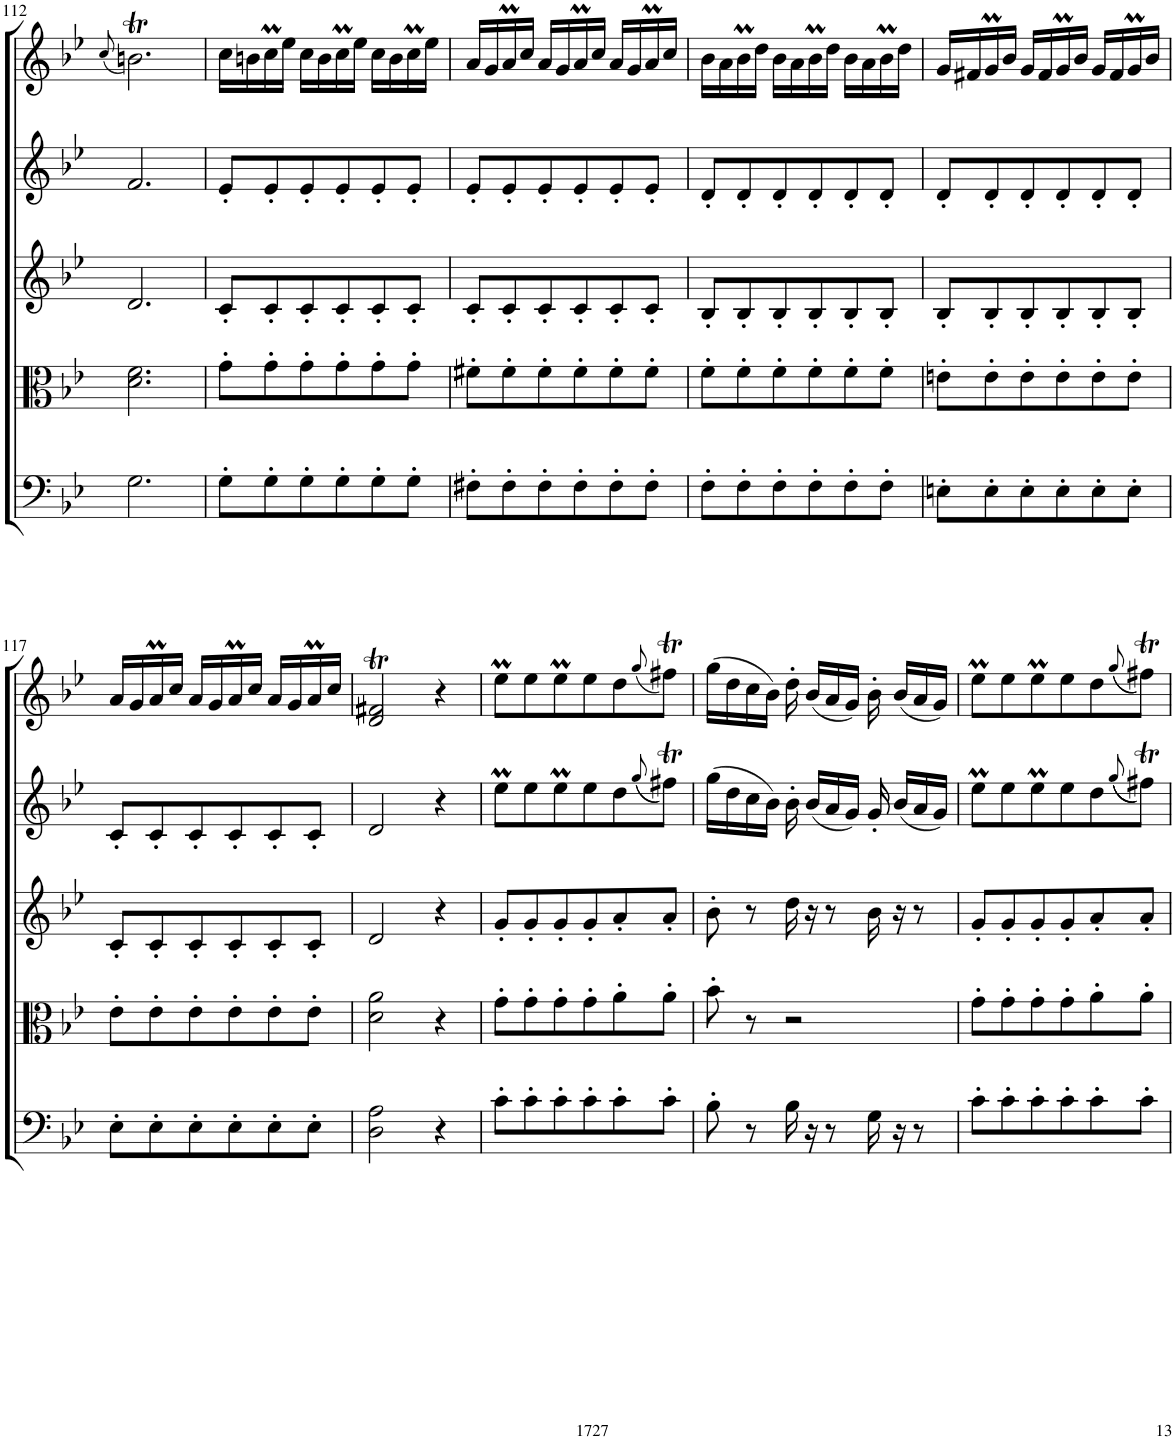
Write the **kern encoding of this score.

**kern	**kern	**kern	**kern	**kern
*part5	*part4	*part3	*part2	*part1
*staff5	*staff4	*staff3	*staff2	*staff1
*I"Violoncello (2 Violoncelles)	*I"Viola	*I"Violin III	*I"Violin II	*I"Violin I
*I'Vc	*I'Vla	*I'Vln	*I'Vln	*I'Vln
!!LO:PB:g=z
*clefF4	*clefC3	*clefG2	*clefG2	*clefG2
*k[b-e-]	*k[b-e-]	*k[b-e-]	*k[b-e-]	*k[b-e-]
*M3/4	*M3/4	*M3/4	*M3/4	*M3/4
=112	=112	=112	=112	=112
.	.	.	.	(8qcc/
2.G\	2.d\ 2.f\	2.d/	2.f/	2.bnt\)
=113	=113	=113	=113	=113
8G'\L	8g'\L	8c'/L	8e-'/L	16cc\LL
.	.	.	.	16bn\
8G'\	8g'\	8c'/	8e-'/	16ccM\
.	.	.	.	16ee-\JJ
8G'\	8g'\	8c'/	8e-'/	16cc\LL
.	.	.	.	16b\
8G'\	8g'\	8c'/	8e-'/	16ccM\
.	.	.	.	16ee-\JJ
8G'\	8g'\	8c'/	8e-'/	16cc\LL
.	.	.	.	16b\
8G'\J	8g'\J	8c'/J	8e-'/J	16ccM\
.	.	.	.	16ee-\JJ
=114	=114	=114	=114	=114
8F#X'\L	8f#X'\L	8c'/L	8e-'/L	16a/LL
.	.	.	.	16g/
8F#'\	8f#'\	8c'/	8e-'/	16am/
.	.	.	.	16cc/JJ
8F#'\	8f#'\	8c'/	8e-'/	16a/LL
.	.	.	.	16g/
8F#'\	8f#'\	8c'/	8e-'/	16am/
.	.	.	.	16cc/JJ
8F#'\	8f#'\	8c'/	8e-'/	16a/LL
.	.	.	.	16g/
8F#'\J	8f#'\J	8c'/J	8e-'/J	16am/
.	.	.	.	16cc/JJ
=115	=115	=115	=115	=115
8F'\L	8f'\L	8B-'/L	8d'/L	16b-\LL
.	.	.	.	16a\
8F'\	8f'\	8B-'/	8d'/	16b-M\
.	.	.	.	16dd\JJ
8F'\	8f'\	8B-'/	8d'/	16b-\LL
.	.	.	.	16a\
8F'\	8f'\	8B-'/	8d'/	16b-M\
.	.	.	.	16dd\JJ
8F'\	8f'\	8B-'/	8d'/	16b-\LL
.	.	.	.	16a\
8F'\J	8f'\J	8B-'/J	8d'/J	16b-M\
.	.	.	.	16dd\JJ
=116	=116	=116	=116	=116
8En'\L	8en'\L	8B-'/L	8d'/L	16g/LL
.	.	.	.	16f#X/
8E'\	8e'\	8B-'/	8d'/	16gM/
.	.	.	.	16b-/JJ
8E'\	8e'\	8B-'/	8d'/	16g/LL
.	.	.	.	16f#/
8E'\	8e'\	8B-'/	8d'/	16gM/
.	.	.	.	16b-/JJ
8E'\	8e'\	8B-'/	8d'/	16g/LL
.	.	.	.	16f#/
8E'\J	8e'\J	8B-'/J	8d'/J	16gM/
.	.	.	.	16b-/JJ
!!LO:LB:g=z
=117	=117	=117	=117	=117
8E-'\L	8e-'\L	8c'/L	8c'/L	16a/LL
.	.	.	.	16g/
8E-'\	8e-'\	8c'/	8c'/	16am/
.	.	.	.	16cc/JJ
8E-'\	8e-'\	8c'/	8c'/	16a/LL
.	.	.	.	16g/
8E-'\	8e-'\	8c'/	8c'/	16am/
.	.	.	.	16cc/JJ
8E-'\	8e-'\	8c'/	8c'/	16a/LL
.	.	.	.	16g/
8E-'\J	8e-'\J	8c'/J	8c'/J	16am/
.	.	.	.	16cc/JJ
=118	=118	=118	=118	=118
2D\ 2A\	2d\ 2a\	2d/	2d/	2d/T 2f#X/T
4r	4r	4r	4r	4r
=119	=119	=119	=119	=119
8c'\L	8g'\L	8g'/L	8ee-M\L	8ee-M\L
8c'\	8g'\	8g'/	8ee-\	8ee-\
8c'\	8g'\	8g'/	8ee-M\	8ee-M\
8c'\	8g'\	8g'/	8ee-\	8ee-\
8c'\	8a'\	8a'/	8dd\	8dd\
.	.	.	((8qgg/	(8qgg/
8c'\J	8a'\J	8a'/J	8ff#Xt\J))	8ff#Xt\J)
=120	=120	=120	=120	=120
8B-'\	8b-'\	8b-'\	(16gg\LL	(16gg\LL
.	.	.	16dd\	16dd\
8r	8r	8r	16cc\	16cc\
.	.	.	16b-\JJ)	16b-\JJ)
16B-\	2r	16dd\	16b-'\	16dd'\
16r	.	16r	(16b-/LL	(16b-/LL
8r	.	8r	16a/	16a/
.	.	.	16g/JJ)	16g/JJ)
16G\	.	16b-\	16g'/	16b-'\
16r	.	16r	(16b-/LL	(16b-/LL
8r	.	8r	16a/	16a/
.	.	.	16g/JJ)	16g/JJ)
=121	=121	=121	=121	=121
8c'\L	8g'\L	8g'/L	8ee-M\L	8ee-M\L
8c'\	8g'\	8g'/	8ee-\	8ee-\
8c'\	8g'\	8g'/	8ee-M\	8ee-M\
8c'\	8g'\	8g'/	8ee-\	8ee-\
8c'\	8a'\	8a'/	8dd\	8dd\
.	.	.	(((8qgg/	((8qgg/
8c'\J	8a'\J	8a'/J	8ff#Xt\J)))	8ff#Xt\J))
=	=	=	=	=
*-	*-	*-	*-	*-
